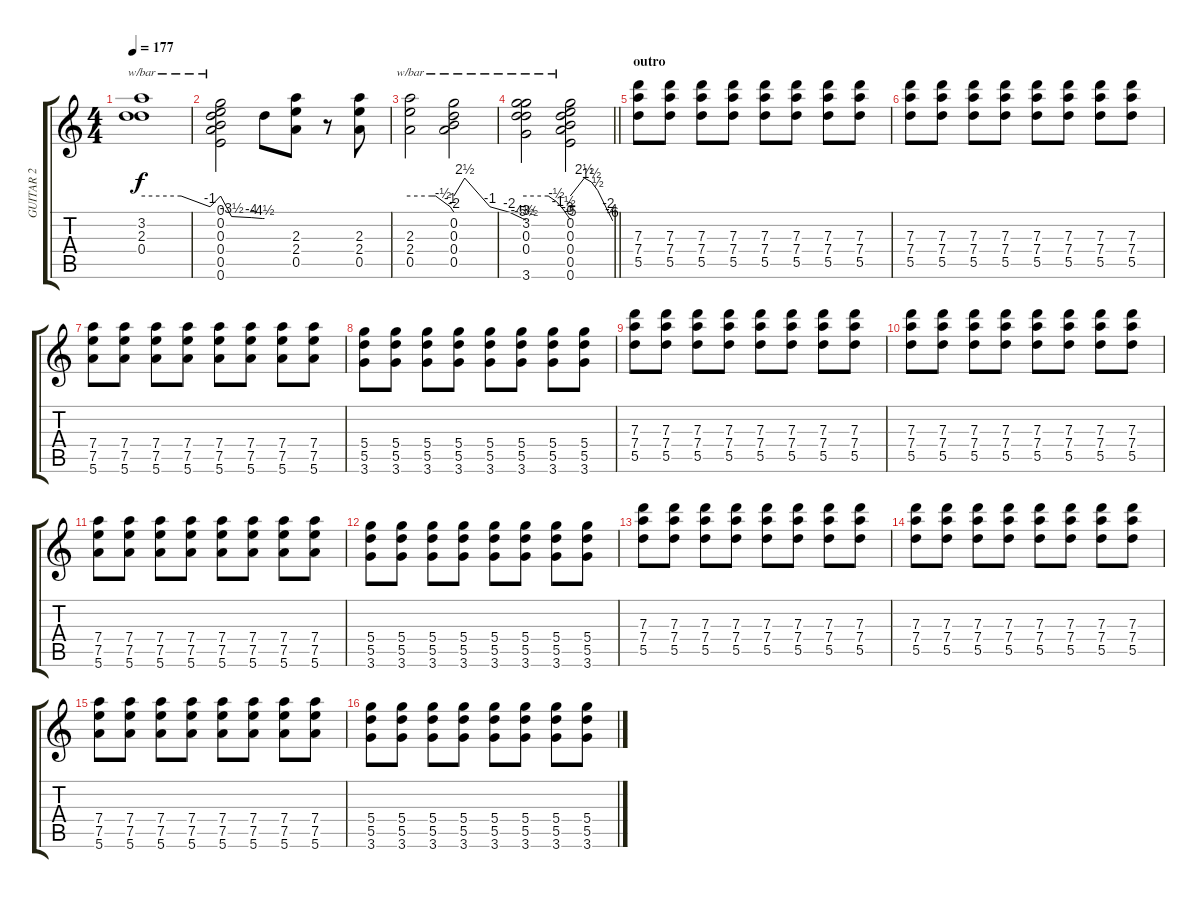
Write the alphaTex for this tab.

\track ("GUITAR 2" "GUITAR 2") {instrument distortionguitar}
\staff {score tabs}
\tuning (E4 B3 G4 D4 A3 E3) {hide}
\ts (4 4)
\tempo 177
\clef g2
\ks c
(3.2 2.3 0.4).1{tbe (custom default 0 0 30 0 52 -4 60 0) dy f balance 0 instrument distortionguitar} |
(0.1 0.2 0.3 0.4 0.5 0.6).2{tbe (custom default 0 0 15 -14 42 -16 57 -18 60 -18) instrument guitarfretnoise} 0.4{t}.8 (2.3 2.4 0.5).8{instrument distortionguitar} r.8 (2.3 2.4 0.5).8 |
(2.3 2.4 0.5).2{tbe (custom default 0 0 30 0 35 0 45 -2 55 -4 60 -8)} (0.2 0.3 0.4 0.5).2{tbe (custom default 0 0 9 10 30 -4 46 -8 57 -18 60 -22) instrument guitarfretnoise} |
\barLineRight lightlight
(3.1 3.2 0.3 0.4 3.6).2{tbe (custom default 0 0 30 0 41 -2 51 -6 56 -12 60 -20) instrument distortionguitar} (0.1 0.2 0.3 0.4 0.5 0.6).2{tbe (custom default 0 0 20 10 30 6 39 2 54 -8 58 -16 60 -24) instrument guitarfretnoise} |
\section ("" "outro")
(7.3 7.4 5.5).8{volume 8 balance 8 instrument electricguitarmuted} (7.3 7.4 5.5).8 (7.3 7.4 5.5).8 (7.3 7.4 5.5).8 (7.3 7.4 5.5).8 (7.3 7.4 5.5).8 (7.3 7.4 5.5).8 (7.3 7.4 5.5).8 |
(7.3 7.4 5.5).8 (7.3 7.4 5.5).8 (7.3 7.4 5.5).8 (7.3 7.4 5.5).8 (7.3 7.4 5.5).8 (7.3 7.4 5.5).8 (7.3 7.4 5.5).8 (7.3 7.4 5.5).8 |
(7.4 7.5 5.6).8 (7.4 7.5 5.6).8 (7.4 7.5 5.6).8 (7.4 7.5 5.6).8 (7.4 7.5 5.6).8 (7.4 7.5 5.6).8 (7.4 7.5 5.6).8 (7.4 7.5 5.6).8 |
(5.4 5.5 3.6).8 (5.4 5.5 3.6).8 (5.4 5.5 3.6).8 (5.4 5.5 3.6).8 (5.4 5.5 3.6).8 (5.4 5.5 3.6).8 (5.4 5.5 3.6).8 (5.4 5.5 3.6).8 |
(7.3 7.4 5.5).8 (7.3 7.4 5.5).8 (7.3 7.4 5.5).8 (7.3 7.4 5.5).8 (7.3 7.4 5.5).8 (7.3 7.4 5.5).8 (7.3 7.4 5.5).8 (7.3 7.4 5.5).8 |
(7.3 7.4 5.5).8 (7.3 7.4 5.5).8 (7.3 7.4 5.5).8 (7.3 7.4 5.5).8 (7.3 7.4 5.5).8 (7.3 7.4 5.5).8 (7.3 7.4 5.5).8 (7.3 7.4 5.5).8 |
(7.4 7.5 5.6).8 (7.4 7.5 5.6).8 (7.4 7.5 5.6).8 (7.4 7.5 5.6).8 (7.4 7.5 5.6).8 (7.4 7.5 5.6).8 (7.4 7.5 5.6).8 (7.4 7.5 5.6).8 |
(5.4 5.5 3.6).8 (5.4 5.5 3.6).8 (5.4 5.5 3.6).8 (5.4 5.5 3.6).8 (5.4 5.5 3.6).8 (5.4 5.5 3.6).8 (5.4 5.5 3.6).8 (5.4 5.5 3.6).8 |
(7.3 7.4 5.5).8 (7.3 7.4 5.5).8 (7.3 7.4 5.5).8 (7.3 7.4 5.5).8 (7.3 7.4 5.5).8 (7.3 7.4 5.5).8 (7.3 7.4 5.5).8 (7.3 7.4 5.5).8 |
(7.3 7.4 5.5).8 (7.3 7.4 5.5).8 (7.3 7.4 5.5).8 (7.3 7.4 5.5).8 (7.3 7.4 5.5).8 (7.3 7.4 5.5).8 (7.3 7.4 5.5).8 (7.3 7.4 5.5).8 |
(7.4 7.5 5.6).8 (7.4 7.5 5.6).8 (7.4 7.5 5.6).8 (7.4 7.5 5.6).8 (7.4 7.5 5.6).8 (7.4 7.5 5.6).8 (7.4 7.5 5.6).8 (7.4 7.5 5.6).8 |
(5.4 5.5 3.6).8 (5.4 5.5 3.6).8 (5.4 5.5 3.6).8 (5.4 5.5 3.6).8 (5.4 5.5 3.6).8 (5.4 5.5 3.6).8 (5.4 5.5 3.6).8 (5.4 5.5 3.6).8
